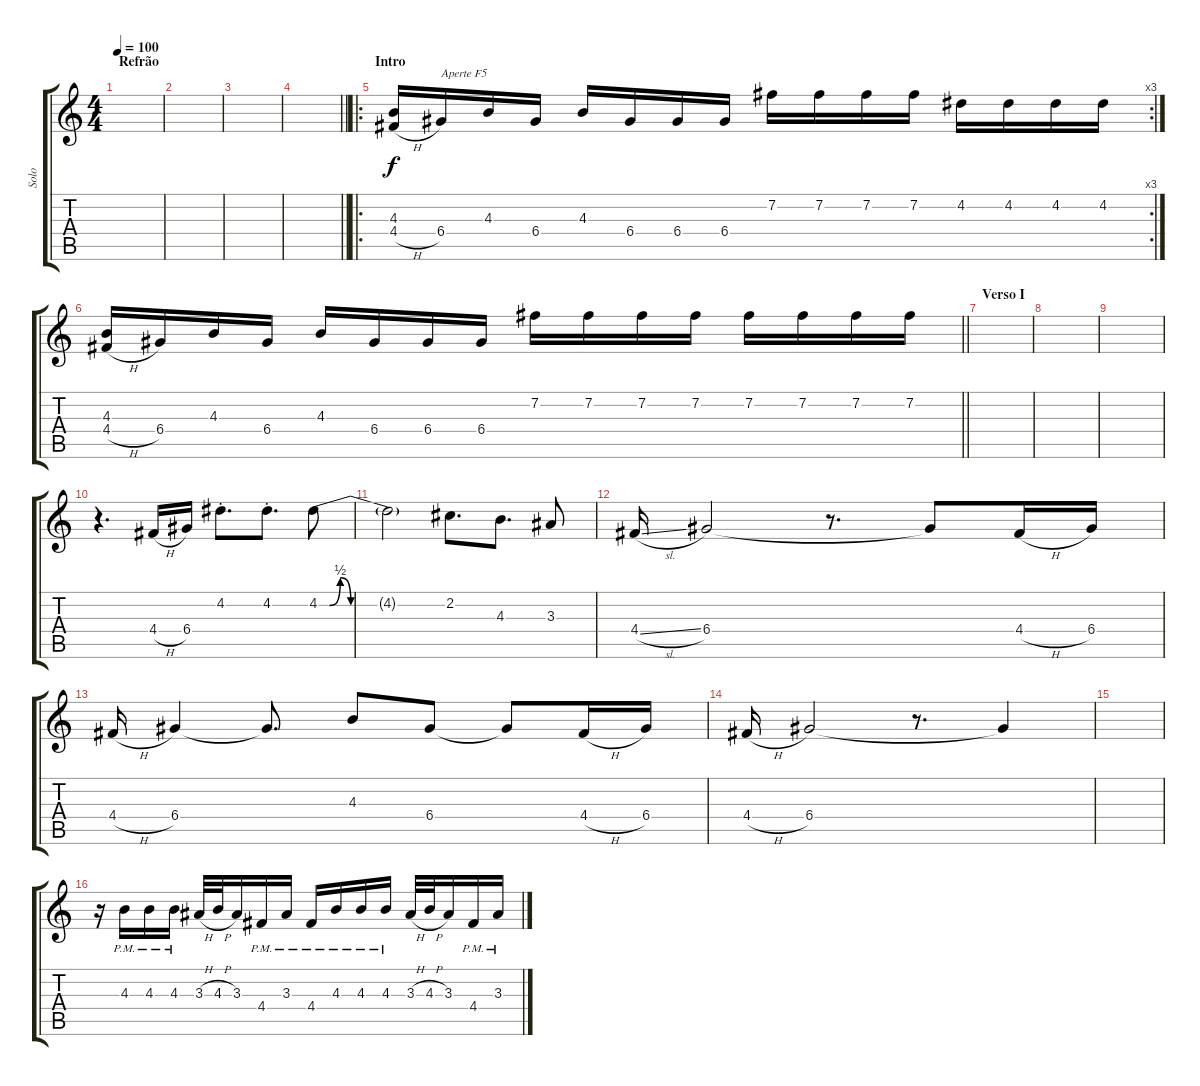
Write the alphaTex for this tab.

\track ("Solo" "Solo") {instrument distortionguitar}
\staff {score tabs}
\tuning (E4 B3 G3 D3 A2 E2) {hide}
\ts (4 4)
\section ("" "Refrão")
\tempo 100
\clef g2
\ks c
|
|
|
\barLineRight lightlight
|
\ro
\rc 3
\section ("" "Intro")
(4.3 4.4{h}).16 6.4.16{txt "Aperte F5"} 4.3.16 6.4.16 4.3.16 6.4.16 6.4.16 6.4.16 7.2.16 7.2.16 7.2.16 7.2.16 4.2.16 4.2.16 4.2.16 4.2.16 |
\barLineRight lightlight
(4.3 4.4{h}).16 6.4.16 4.3.16 6.4.16 4.3.16 6.4.16 6.4.16 6.4.16 7.2.16 7.2.16 7.2.16 7.2.16 7.2.16 7.2.16 7.2.16 7.2.16 |
\section ("" "Verso I")
|
|
|
r.4{d} 4.4{h}.16 6.4.16 4.2{st}.8{d} 4.2{st}.8{d} 4.2{be (custom 0 0 5 0 10 2 15 0 30 0 60 0)}.8 |
4.2{t}.2 2.2.8{d} 4.3.8{d} 3.3.8 |
4.4{sl}.16 6.4.2 r.8{d} 6.4{t}.8 4.4{h}.16 6.4.16 |
4.4{h}.16 6.4.4 6.4{t}.8{d} 4.3.8 6.4.8 6.4{t}.8 4.4{h}.16 6.4.16 |
4.4{h}.16 6.4.2 r.8{d} 6.4{t}.4 |
|
r.16 4.3{pm}.16 4.3{pm}.16 4.3{pm}.16 3.3{h}.32 4.3{h}.32 3.3.16 4.4{pm}.16 3.3{pm}.16 4.4{pm}.16 4.3{pm}.16 4.3{pm}.16 4.3{pm}.16 3.3{h}.32 4.3{h}.32 3.3.16 4.4{pm}.16 3.3{pm}.16
